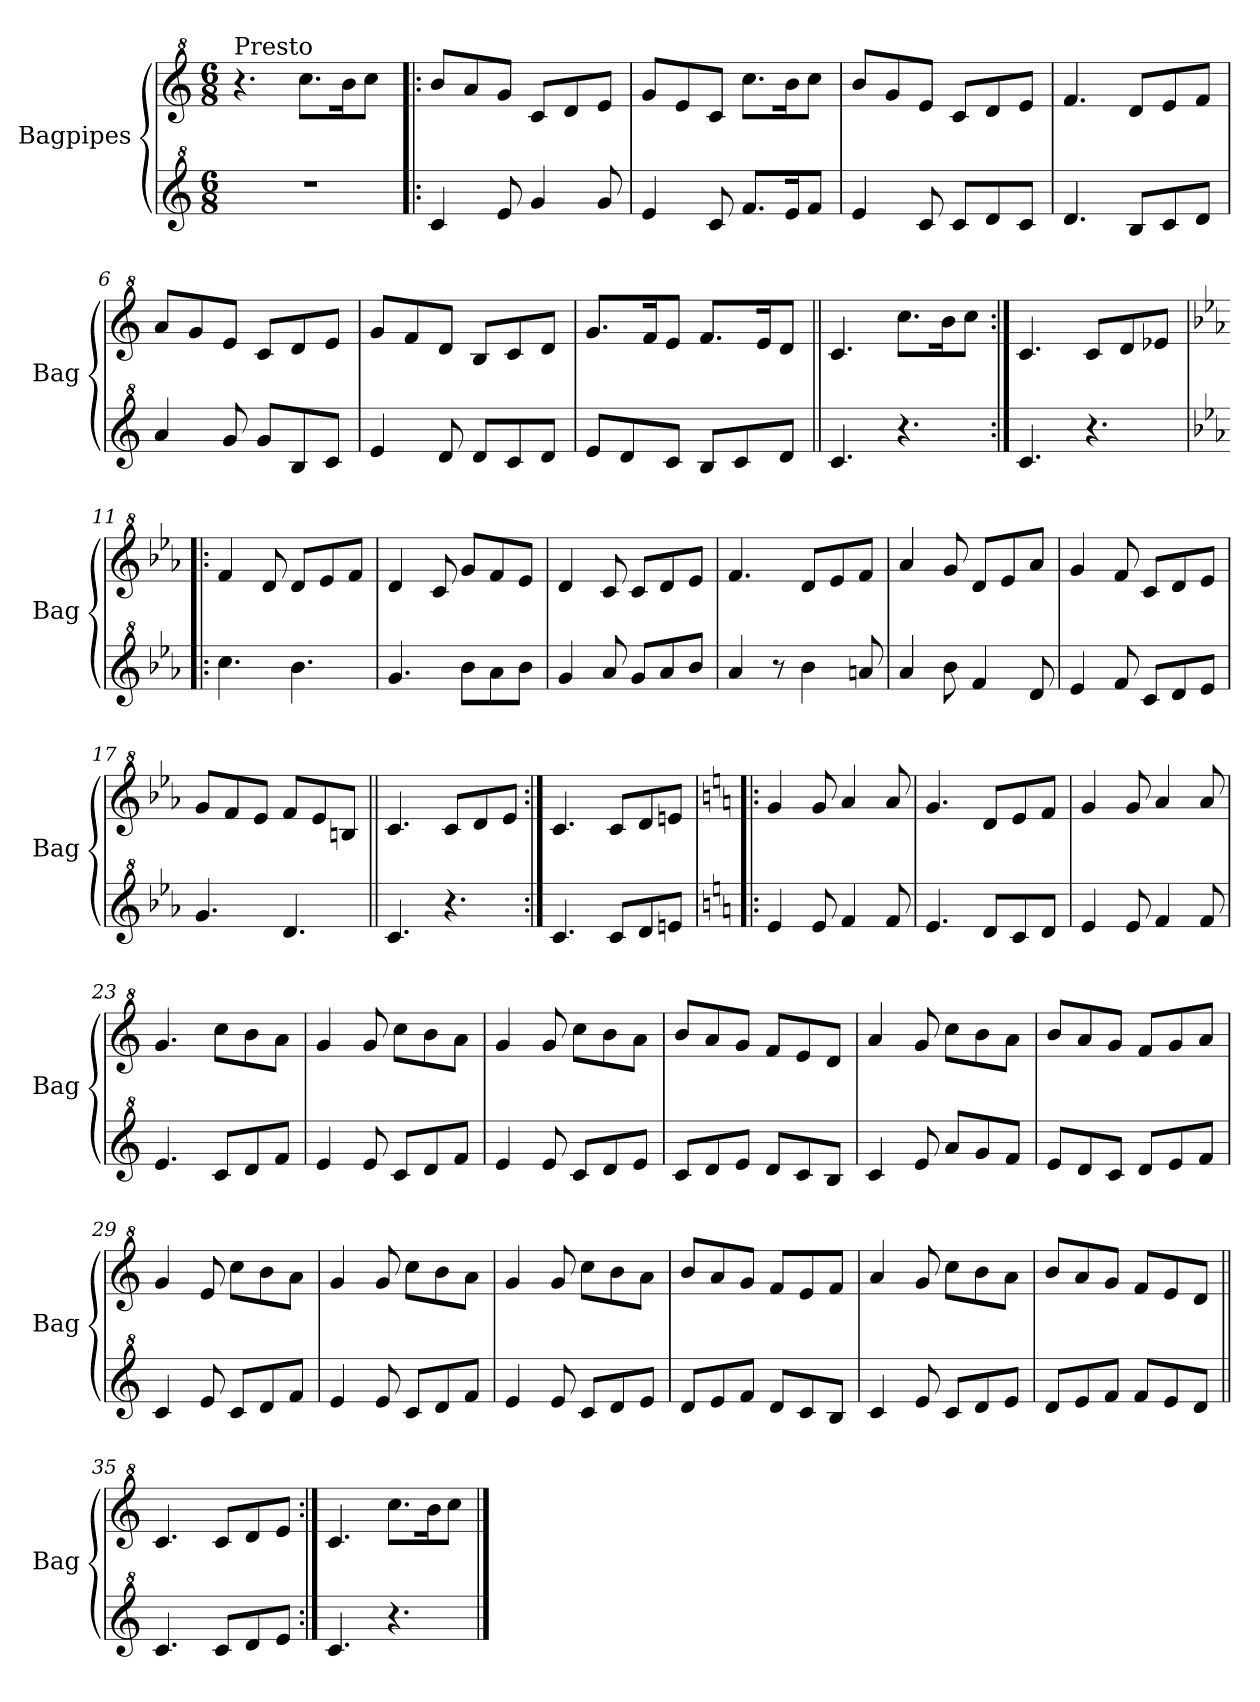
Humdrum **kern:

**kern	**kern
*part2	*part1
*staff2	*staff1
*I"Bagpipes	*I"Bagpipes
*I'Bag	*I'Bag
*clefG^2	*clefG^2
*k[]	*k[]
*C:	*C:
*M6/8	*M6/8
=1	=1
!	!LO:TX:a:t=Presto
2.r	4.r
.	8.ccc\L
.	16bb\K
.	8ccc\J
=2!|:	=2!|:
4cc/	8bb/L
.	8aa/
8ee/	8gg/J
4gg/	8cc/L
.	8dd/
8gg/	8ee/J
=3	=3
4ee/	8gg/L
.	8ee/
8cc/	8cc/J
8.ff/L	8.ccc\L
16ee/K	16bb\K
8ff/J	8ccc\J
=4	=4
4ee/	8bb/L
.	8gg/
8cc/	8ee/J
8cc/L	8cc/L
8dd/	8dd/
8cc/J	8ee/J
=5	=5
4.dd/	4.ff/
8b/L	8dd/L
8cc/	8ee/
8dd/J	8ff/J
=6	=6
4aa/	8aa/L
.	8gg/
8gg/	8ee/J
8gg/L	8cc/L
8b/	8dd/
8cc/J	8ee/J
=7	=7
4ee/	8gg/L
.	8ff/
8dd/	8dd/J
8dd/L	8b/L
8cc/	8cc/
8dd/J	8dd/J
!!LO:LB:g=z
=8	=8
8ee/L	8.gg/L
8dd/	.
.	16ff/K
8cc/J	8ee/J
8b/L	8.ff/L
8cc/	.
.	16ee/K
8dd/J	8dd/J
=9||	=9||
4.cc/	4.cc/
4.r	8.ccc\L
.	16bb\K
.	8ccc\J
=10:|!	=10:|!
4.cc/	4.cc/
4.r	8cc/L
.	8dd/
.	8ee-X/J
=11!|:	=11!|:
*k[b-e-a-]	*k[b-e-a-]
*E-:	*E-:
4.ccc\	4ff/
.	8dd/
4.bb-\	8dd/L
.	8ee-/
.	8ff/J
=12	=12
4.gg/	4dd/
.	8cc/
8bb-\L	8gg/L
8aa-\	8ff/
8bb-\J	8ee-/J
=13	=13
4gg/	4dd/
8aa-/	8cc/
8gg/L	8cc/L
8aa-/	8dd/
8bb-/J	8ee-/J
=14	=14
4aa-/	4.ff/
8r	.
4bb-\	8dd/L
.	8ee-/
8aan/	8ff/J
!!LO:LB:g=z
=15	=15
4aa-/	4aa-/
8bb-\	8gg/
4ff/	8dd/L
.	8ee-/
8dd/	8aa-/J
=16	=16
4ee-/	4gg/
8ff/	8ff/
8cc/L	8cc/L
8dd/	8dd/
8ee-/J	8ee-/J
=17	=17
4.gg/	8gg/L
.	8ff/
.	8ee-/J
4.dd/	8ff/L
.	8ee-/
.	8bn/J
=18||	=18||
4.cc/	4.cc/
4.r	8cc/L
.	8dd/
.	8ee-/J
=19:|!	=19:|!
4.cc/	4.cc/
8cc/L	8cc/L
8dd/	8dd/
8een/J	8een/J
=20!|:	=20!|:
*k[]	*k[]
*C:	*C:
4ee/	4gg/
8ee/	8gg/
4ff/	4aa/
8ff/	8aa/
=21	=21
4.ee/	4.gg/
8dd/L	8dd/L
8cc/	8ee/
8dd/J	8ff/J
!!LO:LB:g=z
=22	=22
4ee/	4gg/
8ee/	8gg/
4ff/	4aa/
8ff/	8aa/
=23	=23
4.ee/	4.gg/
8cc/L	8ccc\L
8dd/	8bb\
8ff/J	8aa\J
=24	=24
4ee/	4gg/
8ee/	8gg/
8cc/L	8ccc\L
8dd/	8bb\
8ff/J	8aa\J
=25	=25
4ee/	4gg/
8ee/	8gg/
8cc/L	8ccc\L
8dd/	8bb\
8ee/J	8aa\J
=26	=26
8cc/L	8bb/L
8dd/	8aa/
8ee/J	8gg/J
8dd/L	8ff/L
8cc/	8ee/
8b/J	8dd/J
=27	=27
4cc/	4aa/
8ee/	8gg/
8aa/L	8ccc\L
8gg/	8bb\
8ff/J	8aa\J
=28	=28
8ee/L	8bb/L
8dd/	8aa/
8cc/J	8gg/J
8dd/L	8ff/L
8ee/	8gg/
8ff/J	8aa/J
=29	=29
4cc/	4gg/
8ee/	8ee/
8cc/L	8ccc\L
8dd/	8bb\
8ff/J	8aa\J
!!LO:LB:g=z
=30	=30
4ee/	4gg/
8ee/	8gg/
8cc/L	8ccc\L
8dd/	8bb\
8ff/J	8aa\J
=31	=31
4ee/	4gg/
8ee/	8gg/
8cc/L	8ccc\L
8dd/	8bb\
8ee/J	8aa\J
=32	=32
8dd/L	8bb/L
8ee/	8aa/
8ff/J	8gg/J
8dd/L	8ff/L
8cc/	8ee/
8b/J	8ff/J
=33	=33
4cc/	4aa/
8ee/	8gg/
8cc/L	8ccc\L
8dd/	8bb\
8ee/J	8aa\J
=34	=34
8dd/L	8bb/L
8ee/	8aa/
8ff/J	8gg/J
8ff/L	8ff/L
8ee/	8ee/
8dd/J	8dd/J
=35||	=35||
4.cc/	4.cc/
8cc/L	8cc/L
8dd/	8dd/
8ee/J	8ee/J
=36:|!	=36:|!
4.cc/	4.cc/
4.r	8.ccc\L
.	16bb\K
.	8ccc\J
==	==
*-	*-
